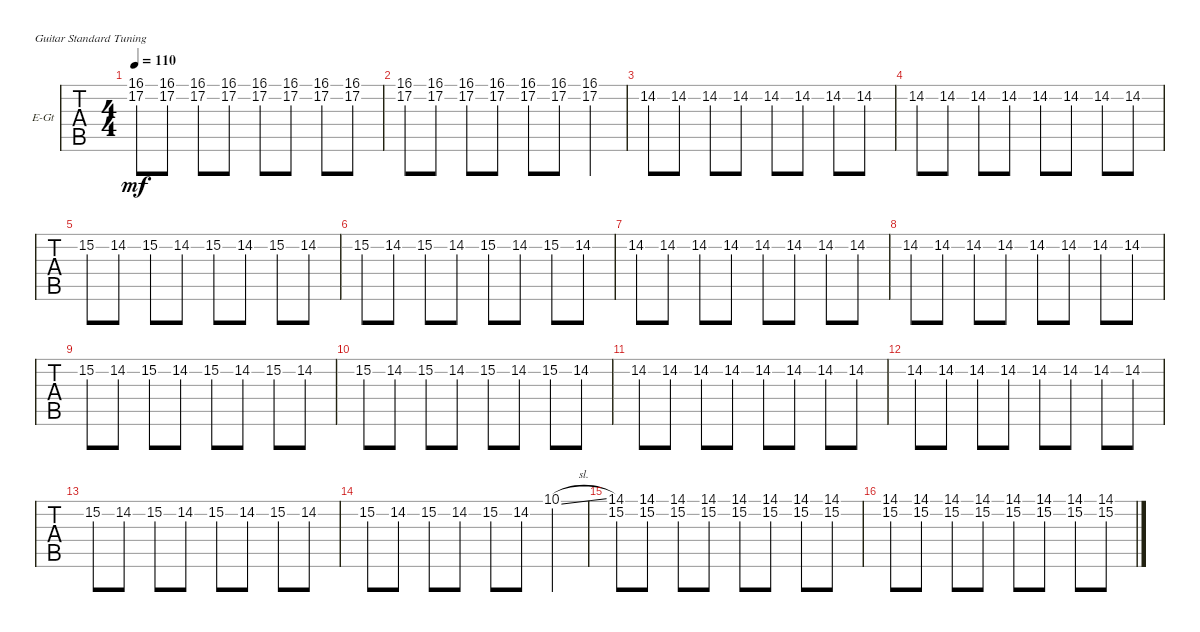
\defaultSystemsLayout 4
\bracketExtendMode groupsimilarinstruments
\firstSystemTrackNameOrientation horizontal
\otherSystemsTrackNameOrientation horizontal
\track ("Nick" "E-Gt") {instrument overdrivenguitar}
\staff {tabs}
\tuning (E4 B3 G3 D3 A2 E2)
\ts (4 4)
\tempo 110
\clef g2
\ks c
(17.2 16.1).8{dy mf} (17.2 16.1).8 (17.2 16.1).8 (17.2 16.1).8 (17.2 16.1).8 (17.2 16.1).8 (17.2 16.1).8 (17.2 16.1).8 |
(17.2 16.1).8 (17.2 16.1).8 (17.2 16.1).8 (17.2 16.1).8 (17.2 16.1).8 (17.2 16.1).8 (17.2 16.1).4 |
14.2.8 14.2.8 14.2.8 14.2.8 14.2.8 14.2.8 14.2.8 14.2.8 |
14.2.8 14.2.8 14.2.8 14.2.8 14.2.8 14.2.8 14.2.8 14.2.8 |
15.2.8 14.2.8 15.2.8 14.2.8 15.2.8 14.2.8 15.2.8 14.2.8 |
15.2.8 14.2.8 15.2.8 14.2.8 15.2.8 14.2.8 15.2.8 14.2.8 |
14.2.8 14.2.8 14.2.8 14.2.8 14.2.8 14.2.8 14.2.8 14.2.8 |
14.2.8 14.2.8 14.2.8 14.2.8 14.2.8 14.2.8 14.2.8 14.2.8 |
15.2.8 14.2.8 15.2.8 14.2.8 15.2.8 14.2.8 15.2.8 14.2.8 |
15.2.8 14.2.8 15.2.8 14.2.8 15.2.8 14.2.8 15.2.8 14.2.8 |
14.2.8 14.2.8 14.2.8 14.2.8 14.2.8 14.2.8 14.2.8 14.2.8 |
14.2.8 14.2.8 14.2.8 14.2.8 14.2.8 14.2.8 14.2.8 14.2.8 |
15.2.8 14.2.8 15.2.8 14.2.8 15.2.8 14.2.8 15.2.8 14.2.8 |
15.2.8 14.2.8 15.2.8 14.2.8 15.2.8 14.2.8 10.1{sl}.4 |
(15.2 14.1).8 (15.2 14.1).8 (15.2 14.1).8 (15.2 14.1).8 (15.2 14.1).8 (15.2 14.1).8 (15.2 14.1).8 (15.2 14.1).8 |
(15.2 14.1).8 (15.2 14.1).8 (15.2 14.1).8 (15.2 14.1).8 (15.2 14.1).8 (15.2 14.1).8 (15.2 14.1).8 (15.2 14.1).8
